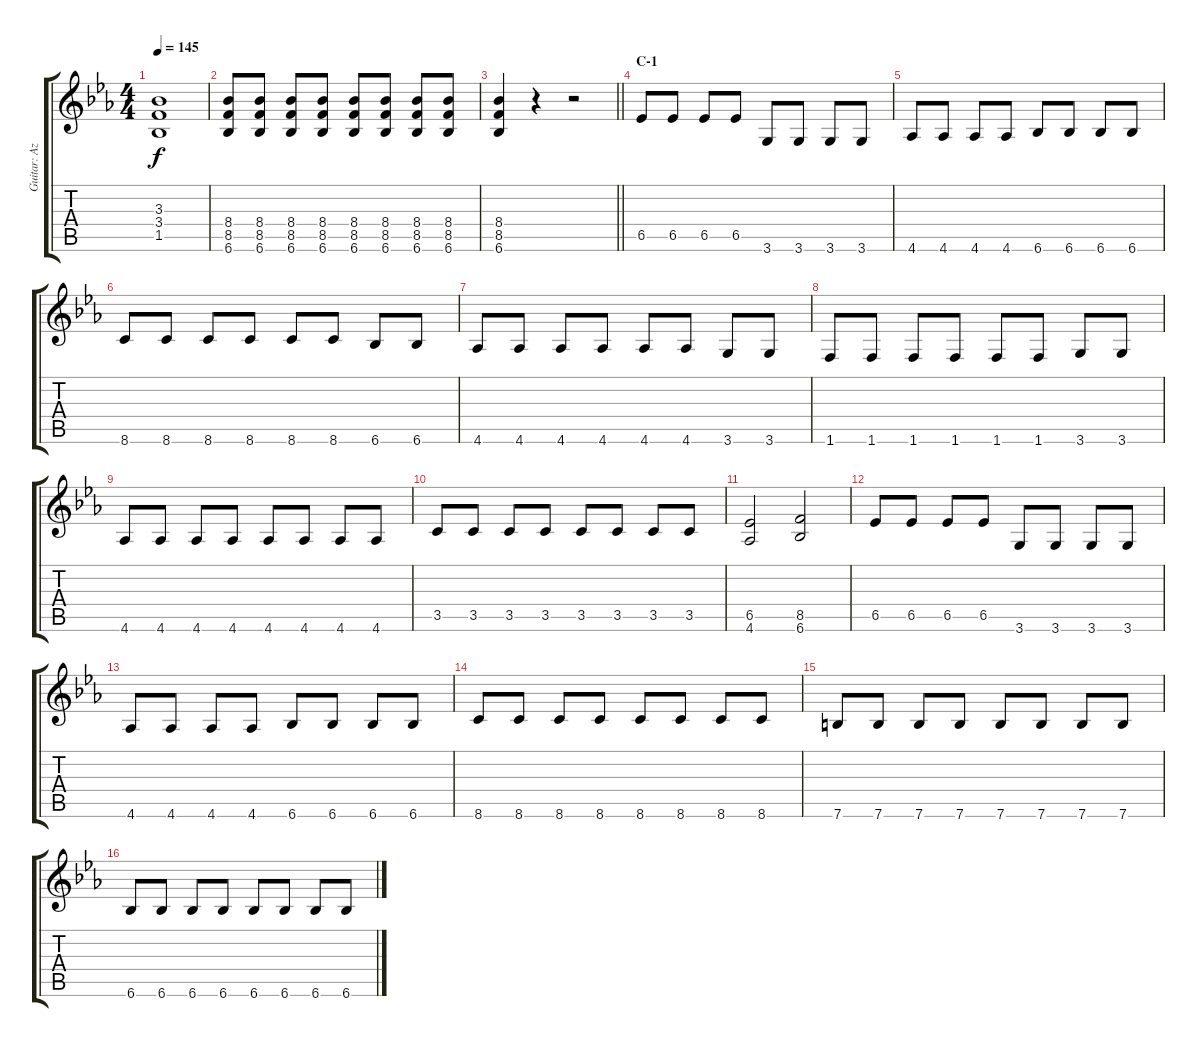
\track ("Guitar: Azusa Nakano" "Guitar: Az") {instrument overdrivenguitar}
\staff {score tabs}
\tuning (E4 B3 G3 D3 A2 E2) {hide}
\ts (4 4)
\tempo 145
\clef g2
\ks eb
(3.3{t} 3.4 1.5).1{dy f} |
(8.4 8.5 6.6).8 (8.4 8.5 6.6).8 (8.4 8.5 6.6).8 (8.4 8.5 6.6).8 (8.4 8.5 6.6).8 (8.4 8.5 6.6).8 (8.4 8.5 6.6).8 (8.4 8.5 6.6).8 |
\barLineRight lightlight
(8.4 8.5 6.6).4 r.4 r.2 |
\section ("" "C-1")
6.5.8 6.5.8 6.5.8 6.5.8 3.6.8 3.6.8 3.6.8 3.6.8 |
4.6.8 4.6.8 4.6.8 4.6.8 6.6.8 6.6.8 6.6.8 6.6.8 |
8.6.8 8.6.8 8.6.8 8.6.8 8.6.8 8.6.8 6.6.8 6.6.8 |
4.6.8 4.6.8 4.6.8 4.6.8 4.6.8 4.6.8 3.6.8 3.6.8 |
1.6.8 1.6.8 1.6.8 1.6.8 1.6.8 1.6.8 3.6.8 3.6.8 |
4.6.8 4.6.8 4.6.8 4.6.8 4.6.8 4.6.8 4.6.8 4.6.8 |
3.5.8 3.5.8 3.5.8 3.5.8 3.5.8 3.5.8 3.5.8 3.5.8 |
(6.5 4.6).2 (8.5 6.6).2 |
6.5.8 6.5.8 6.5.8 6.5.8 3.6.8 3.6.8 3.6.8 3.6.8 |
4.6.8 4.6.8 4.6.8 4.6.8 6.6.8 6.6.8 6.6.8 6.6.8 |
8.6.8 8.6.8 8.6.8 8.6.8 8.6.8 8.6.8 8.6.8 8.6.8 |
7.6.8 7.6.8 7.6.8 7.6.8 7.6.8 7.6.8 7.6.8 7.6.8 |
6.6.8 6.6.8 6.6.8 6.6.8 6.6.8 6.6.8 6.6.8 6.6.8
